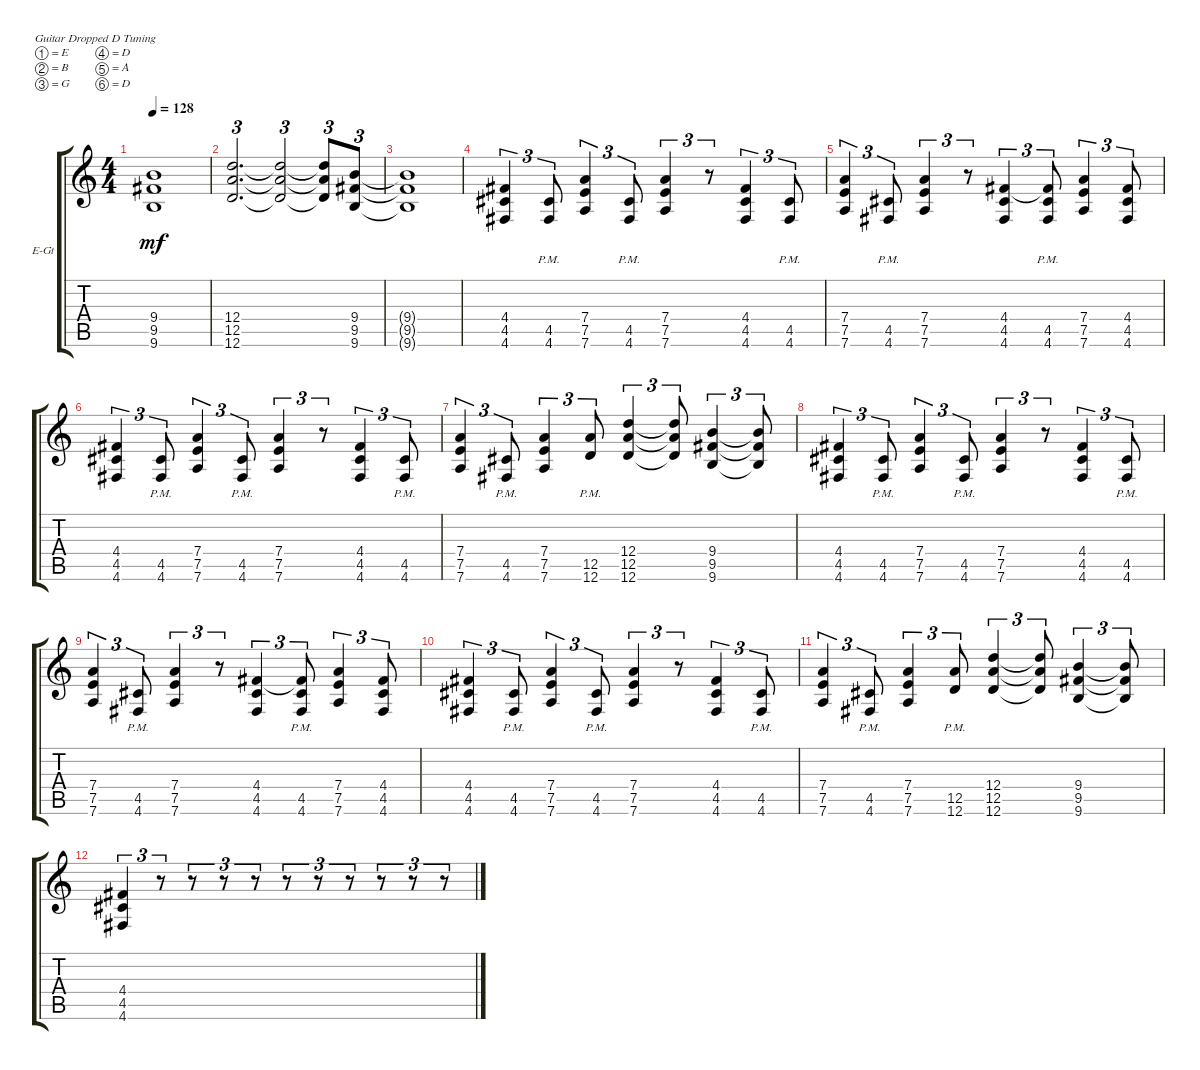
\defaultSystemsLayout 4
\bracketExtendMode groupsimilarinstruments
\firstSystemTrackNameOrientation horizontal
\otherSystemsTrackNameOrientation horizontal
\track ("Electric Guitar" "E-Gt") {instrument distortionguitar}
\staff {score tabs}
\tuning (E4 B3 G3 D3 A2 D2)
\ts (4 4)
\tempo 128
\clef g2
\ks c
(9.4{t} 9.5{t} 9.6{t}).1{dy mf} |
(12.6 12.5 12.4).2{d tu (3 2)} (12.6{t} 12.5{t} 12.4{t}).2{tu (3 2)} (12.6{t} 12.5{t} 12.4{t}).8{tu (3 2)} (9.6 9.5 9.4).8{tu (3 2)} |
(9.4{t} 9.5{t} 9.6{t}).1 |
(4.6 4.5 4.4).4{tu (3 2)} (4.6{pm} 4.5{pm}).8{tu (3 2)} (7.6 7.5 7.4).4{tu (3 2)} (4.6{pm} 4.5{pm}).8{tu (3 2)} (7.6 7.5 7.4).4{tu (3 2)} r.8{tu (3 2)} (4.6 4.5 4.4).4{tu (3 2)} (4.6{pm} 4.5{pm}).8{tu (3 2)} |
(7.6 7.5 7.4).4{tu (3 2)} (4.6{pm} 4.5{pm}).8{tu (3 2)} (7.6 7.5 7.4).4{tu (3 2)} r.8{tu (3 2)} (4.6 4.5 4.4).4{tu (3 2)} (4.6{pm} 4.5{pm} 4.4{t}).8{tu (3 2)} (7.6 7.5 7.4).4{tu (3 2)} (4.6 4.5 4.4).8{tu (3 2)} |
(4.6 4.5 4.4).4{tu (3 2)} (4.6{pm} 4.5{pm}).8{tu (3 2)} (7.6 7.5 7.4).4{tu (3 2)} (4.6{pm} 4.5{pm}).8{tu (3 2)} (7.6 7.5 7.4).4{tu (3 2)} r.8{tu (3 2)} (4.6 4.5 4.4).4{tu (3 2)} (4.6{pm} 4.5{pm}).8{tu (3 2)} |
(7.6 7.5 7.4).4{tu (3 2)} (4.6{pm} 4.5{pm}).8{tu (3 2)} (7.6 7.5 7.4).4{tu (3 2)} (12.6{pm} 12.5{pm}).8{tu (3 2)} (12.6 12.5 12.4).4{tu (3 2)} (12.6{t} 12.5{t} 12.4{t}).8{tu (3 2)} (9.6 9.5 9.4).4{tu (3 2)} (9.6{t} 9.5{t} 9.4{t}).8{tu (3 2)} |
(4.6 4.5 4.4).4{tu (3 2)} (4.6{pm} 4.5{pm}).8{tu (3 2)} (7.6 7.5 7.4).4{tu (3 2)} (4.6{pm} 4.5{pm}).8{tu (3 2)} (7.6 7.5 7.4).4{tu (3 2)} r.8{tu (3 2)} (4.6 4.5 4.4).4{tu (3 2)} (4.6{pm} 4.5{pm}).8{tu (3 2)} |
(7.6 7.5 7.4).4{tu (3 2)} (4.6{pm} 4.5{pm}).8{tu (3 2)} (7.6 7.5 7.4).4{tu (3 2)} r.8{tu (3 2)} (4.6 4.5 4.4).4{tu (3 2)} (4.6{pm} 4.5{pm} 4.4{t}).8{tu (3 2)} (7.6 7.5 7.4).4{tu (3 2)} (4.6 4.5 4.4).8{tu (3 2)} |
(4.6 4.5 4.4).4{tu (3 2)} (4.6{pm} 4.5{pm}).8{tu (3 2)} (7.6 7.5 7.4).4{tu (3 2)} (4.6{pm} 4.5{pm}).8{tu (3 2)} (7.6 7.5 7.4).4{tu (3 2)} r.8{tu (3 2)} (4.6 4.5 4.4).4{tu (3 2)} (4.6{pm} 4.5{pm}).8{tu (3 2)} |
(7.6 7.5 7.4).4{tu (3 2)} (4.6{pm} 4.5{pm}).8{tu (3 2)} (7.6 7.5 7.4).4{tu (3 2)} (12.6{pm} 12.5{pm}).8{tu (3 2)} (12.6 12.5 12.4).4{tu (3 2)} (12.6{t} 12.5{t} 12.4{t}).8{tu (3 2)} (9.6 9.5 9.4).4{tu (3 2)} (9.6{t} 9.5{t} 9.4{t}).8{tu (3 2)} |
(4.6 4.5 4.4).4{tu (3 2)} r.8{tu (3 2)} r.8{tu (3 2)} r.8{tu (3 2)} r.8{tu (3 2)} r.8{tu (3 2)} r.8{tu (3 2)} r.8{tu (3 2)} r.8{tu (3 2)} r.8{tu (3 2)} r.8{tu (3 2)}
